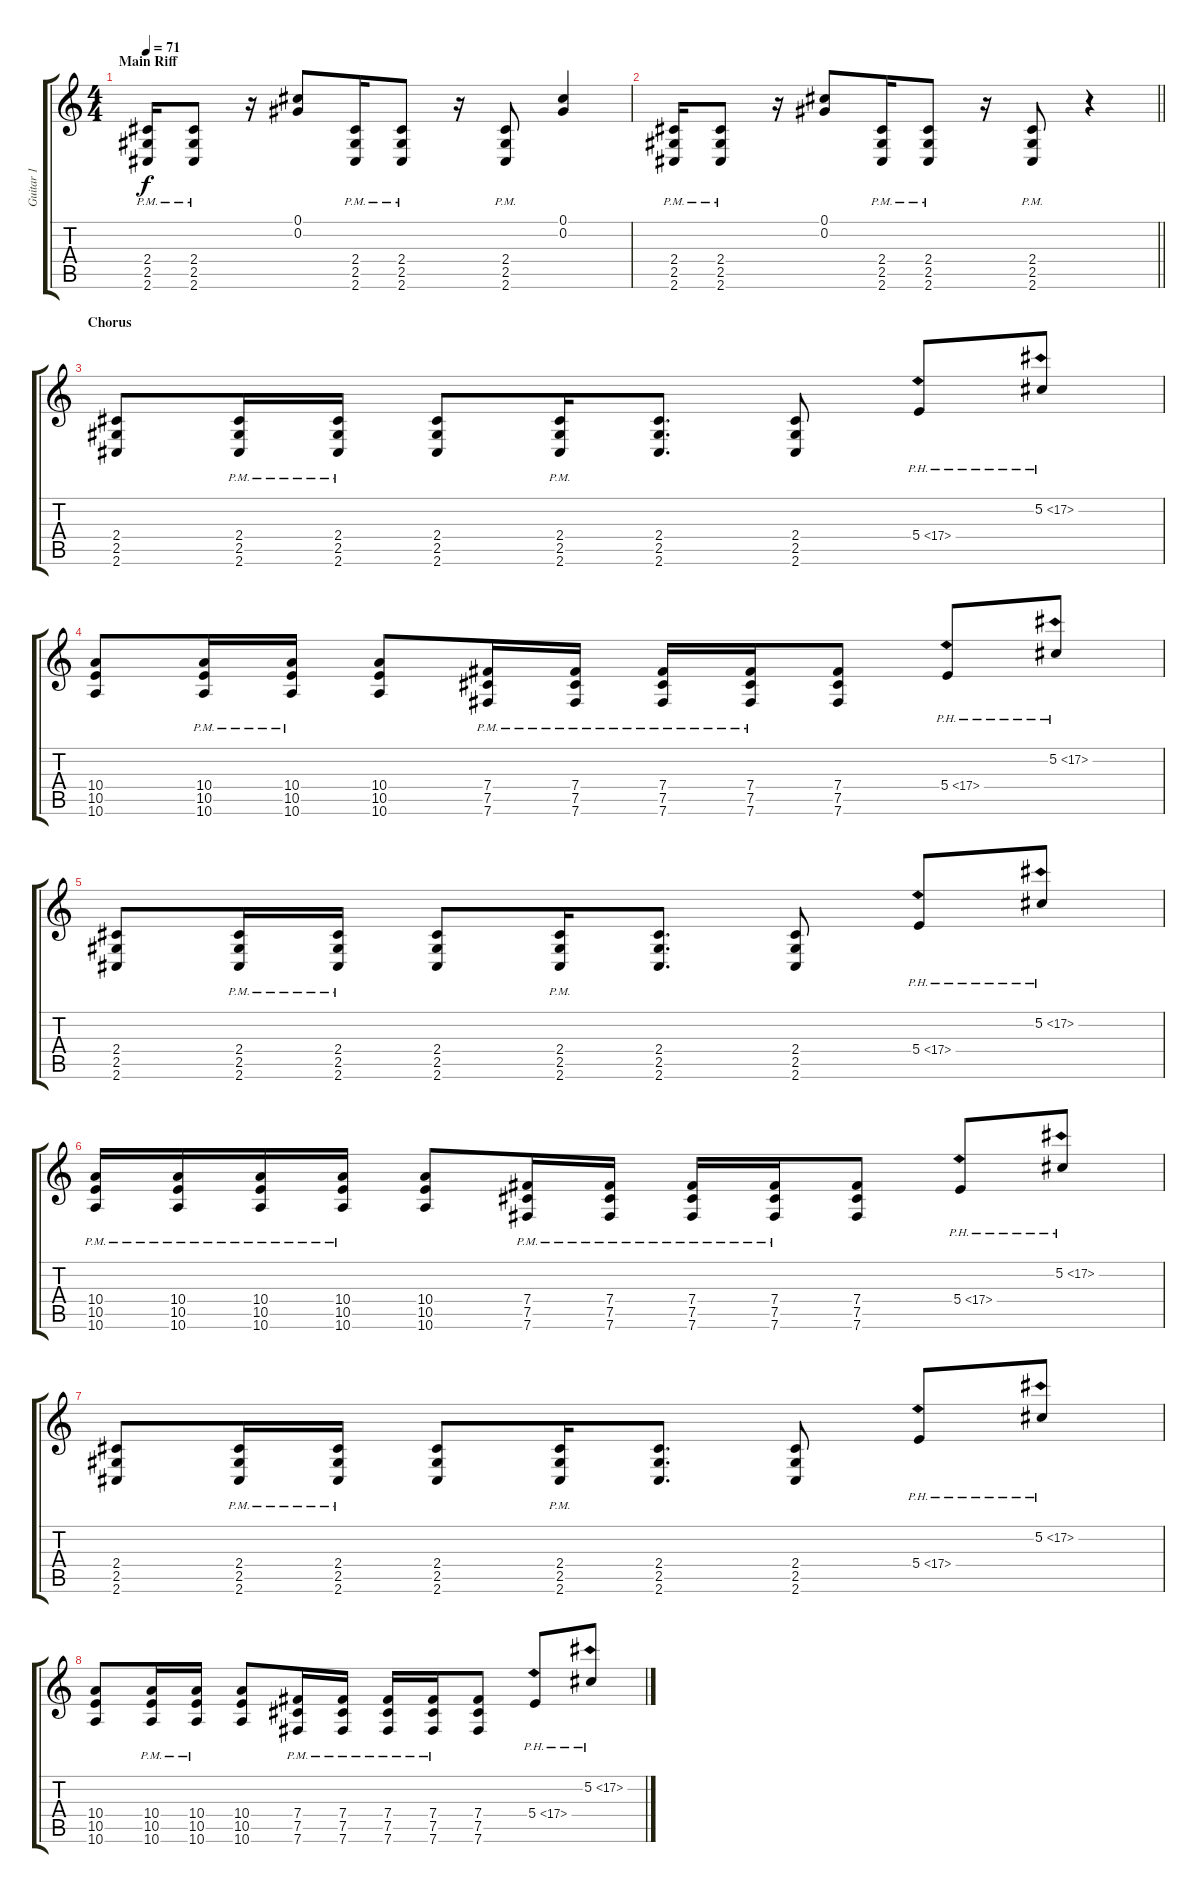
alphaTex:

\track ("Guitar 1" "Guitar 1") {instrument distortionguitar}
\staff {score tabs}
\tuning (Db4 Ab3 E3 B2 Gb2 B1) {hide}
\ts (4 4)
\section ("" "Main Riff")
\tempo 71
\clef g2
\ks c
(2.4{pm} 2.5{pm} 2.6{pm}).16{dy f} (2.4{pm} 2.5{pm} 2.6{pm}).8 r.16 (0.1 0.2).8 (2.4{pm} 2.5{pm} 2.6{pm}).16 (2.4{pm} 2.5{pm} 2.6{pm}).8 r.16 (2.4{pm} 2.5{pm} 2.6{pm}).8 (0.1 0.2).4 |
\barLineRight lightlight
(2.4{pm} 2.5{pm} 2.6{pm}).16 (2.4{pm} 2.5{pm} 2.6{pm}).8 r.16 (0.1 0.2).8 (2.4{pm} 2.5{pm} 2.6{pm}).16 (2.4{pm} 2.5{pm} 2.6{pm}).8 r.16 (2.4{pm} 2.5{pm} 2.6{pm}).8 r.4 |
\section ("" "Chorus")
(2.4 2.5 2.6).8{volume 16 instrument distortionguitar} (2.4{pm} 2.5{pm} 2.6{pm}).16 (2.4{pm} 2.5{pm} 2.6{pm}).16 (2.4 2.5 2.6).8 (2.4{pm} 2.5{pm} 2.6{pm}).16 (2.4 2.5 2.6).8{d} (2.4 2.5 2.6).8 5.4{ph 12}.8{volume 8} 5.2{ph 12}.8 |
(10.4 10.5 10.6).8{volume 16} (10.4{pm} 10.5{pm} 10.6{pm}).16 (10.4{pm} 10.5{pm} 10.6{pm}).16 (10.4 10.5 10.6).8 (7.4{pm} 7.5{pm} 7.6{pm}).16 (7.4{pm} 7.5{pm} 7.6{pm}).16 (7.4{pm} 7.5{pm} 7.6{pm}).16 (7.4{pm} 7.5{pm} 7.6{pm}).16 (7.4 7.5 7.6).8 5.4{ph 12}.8{volume 8} 5.2{ph 12}.8 |
(2.4 2.5 2.6).8{volume 16} (2.4{pm} 2.5{pm} 2.6{pm}).16 (2.4{pm} 2.5{pm} 2.6{pm}).16 (2.4 2.5 2.6).8 (2.4{pm} 2.5{pm} 2.6{pm}).16 (2.4 2.5 2.6).8{d} (2.4 2.5 2.6).8 5.4{ph 12}.8{volume 8} 5.2{ph 12}.8 |
(10.4{pm} 10.5{pm} 10.6{pm}).16{volume 16} (10.4{pm} 10.5{pm} 10.6{pm}).16 (10.4{pm} 10.5{pm} 10.6{pm}).16 (10.4{pm} 10.5{pm} 10.6{pm}).16 (10.4 10.5 10.6).8 (7.4{pm} 7.5{pm} 7.6{pm}).16 (7.4{pm} 7.5{pm} 7.6{pm}).16 (7.4{pm} 7.5{pm} 7.6{pm}).16 (7.4{pm} 7.5{pm} 7.6{pm}).16 (7.4 7.5 7.6).8 5.4{ph 12}.8{volume 8} 5.2{ph 12}.8 |
(2.4 2.5 2.6).8{volume 16} (2.4{pm} 2.5{pm} 2.6{pm}).16 (2.4{pm} 2.5{pm} 2.6{pm}).16 (2.4 2.5 2.6).8 (2.4{pm} 2.5{pm} 2.6{pm}).16 (2.4 2.5 2.6).8{d} (2.4 2.5 2.6).8 5.4{ph 12}.8{volume 8} 5.2{ph 12}.8 |
(10.4 10.5 10.6).8{volume 16} (10.4{pm} 10.5{pm} 10.6{pm}).16 (10.4{pm} 10.5{pm} 10.6{pm}).16 (10.4 10.5 10.6).8 (7.4{pm} 7.5{pm} 7.6{pm}).16 (7.4{pm} 7.5{pm} 7.6{pm}).16 (7.4{pm} 7.5{pm} 7.6{pm}).16 (7.4{pm} 7.5{pm} 7.6{pm}).16 (7.4 7.5 7.6).8 5.4{ph 12}.8{volume 8} 5.2{ph 12}.8
